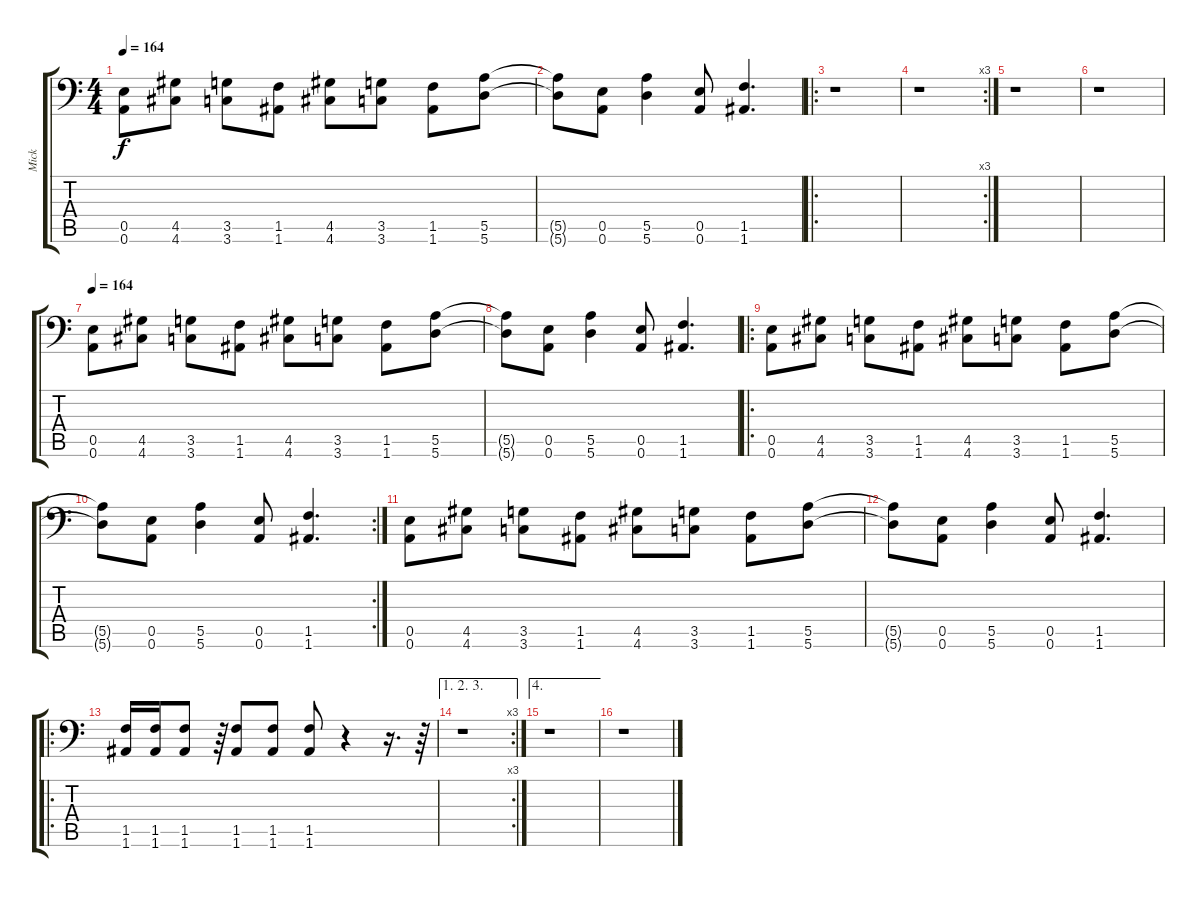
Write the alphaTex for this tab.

\track ("Mick" "Mick") {instrument distortionguitar}
\staff {score tabs}
\tuning (B3 Gb3 D3 A2 E2 A1) {hide}
\ts (4 4)
\tempo 164
\clef f4
\ks c
(0.5 0.6).8{dy f} (4.5 4.6).8 (3.5 3.6).8 (1.5 1.6).8 (4.5 4.6).8 (3.5 3.6).8 (1.5 1.6).8 (5.5 5.6).8 |
(5.5{t} 5.6{t}).8 (0.5 0.6).8 (5.5 5.6).4 (0.5 0.6).8 (1.5 1.6).4{d} |
\ro
r.1 |
\rc 3
r.1 |
r.1 |
r.1 |
\tempo 164
(0.5 0.6).8 (4.5 4.6).8 (3.5 3.6).8 (1.5 1.6).8 (4.5 4.6).8 (3.5 3.6).8 (1.5 1.6).8 (5.5 5.6).8 |
(5.5{t} 5.6{t}).8 (0.5 0.6).8 (5.5 5.6).4 (0.5 0.6).8 (1.5 1.6).4{d} |
\ro
(0.5 0.6).8 (4.5 4.6).8 (3.5 3.6).8 (1.5 1.6).8 (4.5 4.6).8 (3.5 3.6).8 (1.5 1.6).8 (5.5 5.6).8 |
\rc 2
(5.5{t} 5.6{t}).8 (0.5 0.6).8 (5.5 5.6).4 (0.5 0.6).8 (1.5 1.6).4{d} |
(0.5 0.6).8 (4.5 4.6).8 (3.5 3.6).8 (1.5 1.6).8 (4.5 4.6).8 (3.5 3.6).8 (1.5 1.6).8 (5.5 5.6).8 |
(5.5{t} 5.6{t}).8 (0.5 0.6).8 (5.5 5.6).4 (0.5 0.6).8 (1.5 1.6).4{d} |
\ro
(1.5 1.6).16 (1.5 1.6).16 (1.5 1.6).8 r.64 (1.5 1.6).8 (1.5 1.6).8 (1.5 1.6).8 r.4 r.16{d} r.64 |
\ae (1 2 3)
\rc 3
r.1 |
\ae 4
r.1 |
r.1
